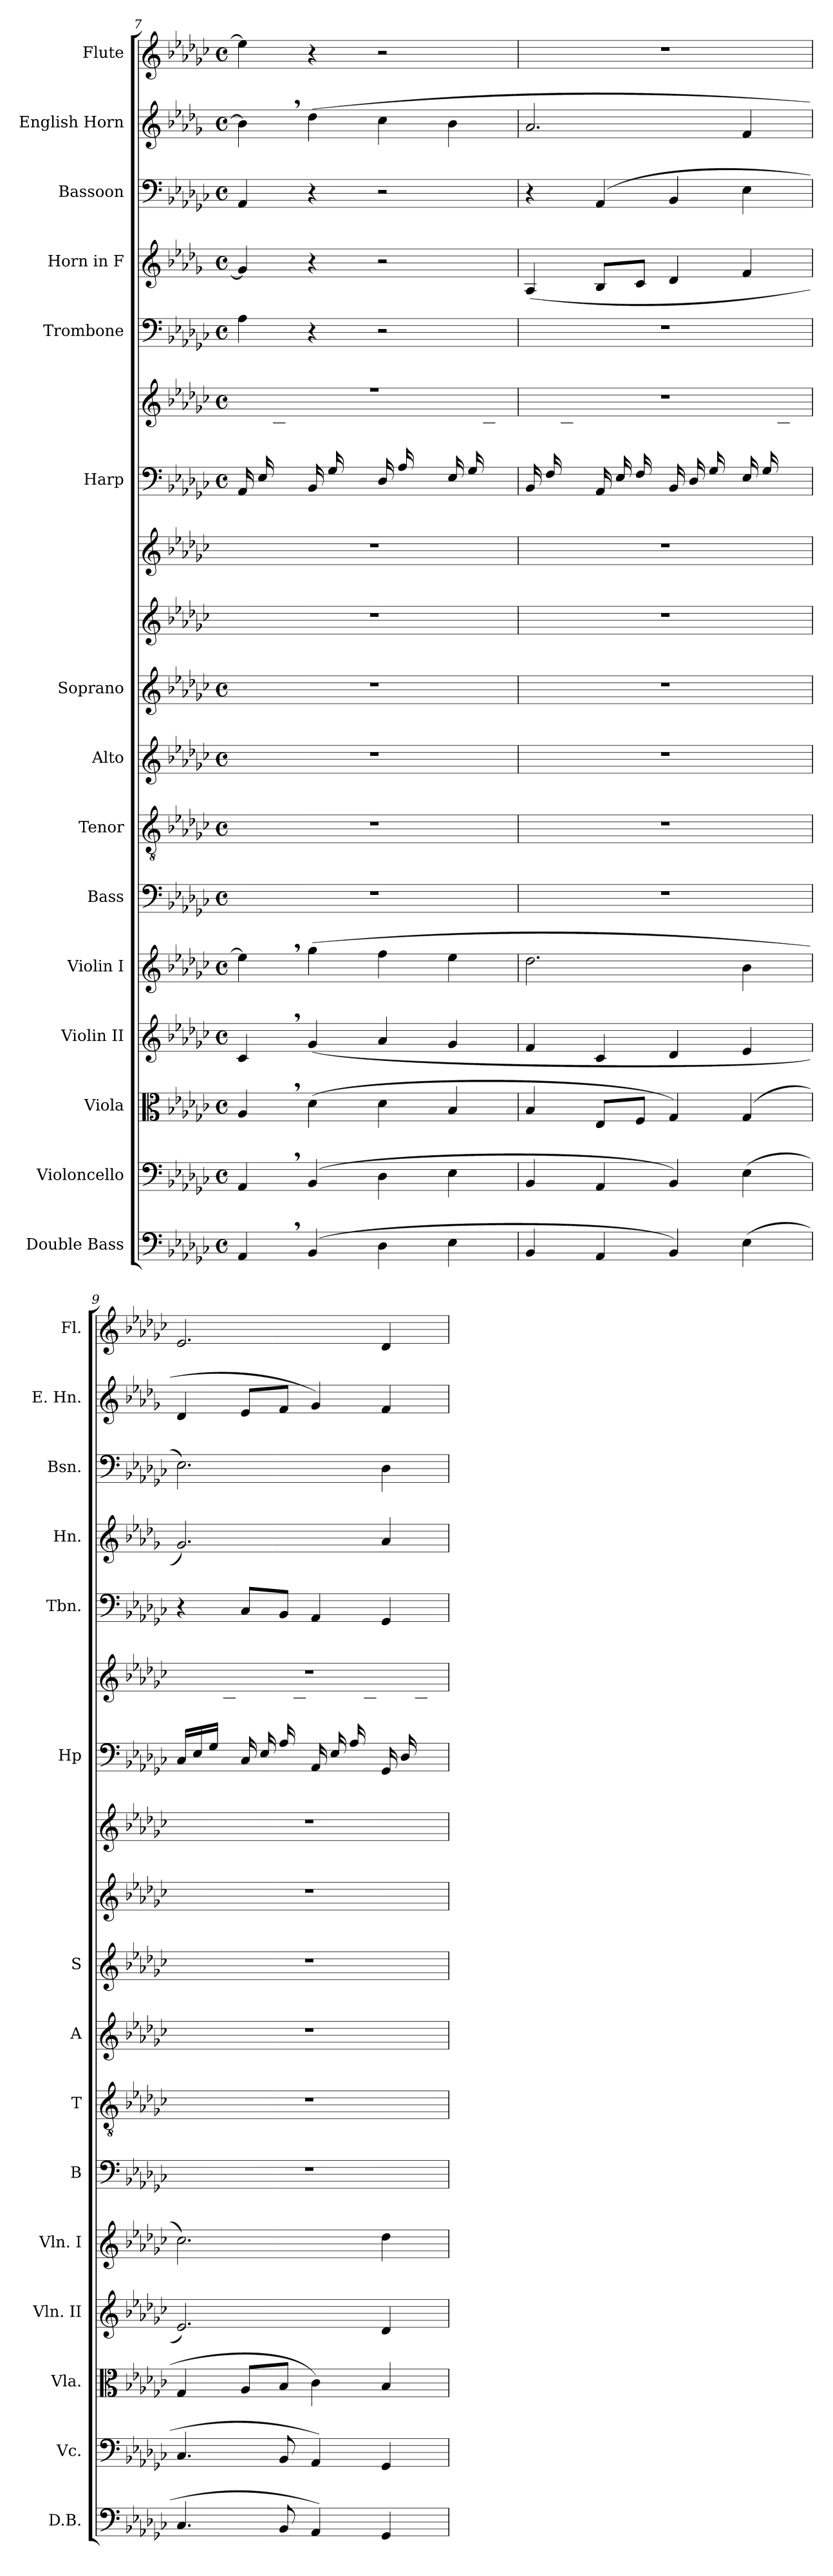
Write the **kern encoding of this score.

**kern	**kern	**kern	**kern	**kern	**kern	**kern	**kern	**kern	**kern	**kern	**kern	**kern	**kern	**kern	**kern	**kern	**kern
*part16	*part15	*part14	*part13	*part12	*part11	*part10	*part9	*part8	*part7	*part7	*part6	*part6	*part5	*part4	*part3	*part2	*part1
*staff18	*staff17	*staff16	*staff15	*staff14	*staff13	*staff12	*staff11	*staff10	*staff9	*staff8	*staff7	*staff6	*staff5	*staff4	*staff3	*staff2	*staff1
*I"Double Bass	*I"Violoncello	*I"Viola	*I"Violin II	*I"Violin I	*I"Bass	*I"Tenor	*I"Alto	*I"Soprano	*	*	*I"Harp	*	*I"Trombone	*I"Horn in F	*I"Bassoon	*I"English Horn	*I"Flute
*I'D.B.	*I'Vc.	*I'Vla.	*I'Vln. II	*I'Vln. I	*I'B	*I'T	*I'A	*I'S	*	*	*I'Hp	*	*I'Tbn.	*I'Hn.	*I'Bsn.	*I'E. Hn.	*I'Fl.
*clefF4	*clefF4	*clefC3	*clefG2	*clefG2	*clefF4	*clefGv2	*clefG2	*clefG2	*clefG2	*clefG2	*clefF4	*clefG2	*clefF4	*clefG2	*clefF4	*clefG2	*clefG2
*ITrd7c12	*	*	*	*	*	*	*	*	*	*	*	*	*	*ITrd-3c-5	*	*ITrd-3c-5	*
*k[b-e-a-d-g-c-]	*k[b-e-a-d-g-c-]	*k[b-e-a-d-g-c-]	*k[b-e-a-d-g-c-]	*k[b-e-a-d-g-c-]	*k[b-e-a-d-g-c-]	*k[b-e-a-d-g-c-]	*k[b-e-a-d-g-c-]	*k[b-e-a-d-g-c-]	*k[b-e-a-d-g-c-]	*k[b-e-a-d-g-c-]	*k[b-e-a-d-g-c-]	*k[b-e-a-d-g-c-]	*k[b-e-a-d-g-c-]	*k[b-e-a-d-g-c-]	*k[b-e-a-d-g-c-]	*k[b-e-a-d-g-c-]	*k[b-e-a-d-g-c-]
*G-:	*G-:	*G-:	*G-:	*G-:	*G-:	*G-:	*G-:	*G-:	*G-:	*G-:	*G-:	*G-:	*G-:	*G-:	*G-:	*G-:	*G-:
*M4/4	*M4/4	*M4/4	*M4/4	*M4/4	*M4/4	*M4/4	*M4/4	*M4/4	*	*	*M4/4	*M4/4	*M4/4	*M4/4	*M4/4	*M4/4	*M4/4
*met(c)	*met(c)	*met(c)	*met(c)	*met(c)	*met(c)	*met(c)	*met(c)	*met(c)	*	*	*met(c)	*met(c)	*met(c)	*met(c)	*met(c)	*met(c)	*met(c)
=7	=7	=7	=7	=7	=7	=7	=7	=7	=7	=7	=7	=7	=7	=7	=7	=7	=7
*	*	*	*	*	*	*	*	*	*	*	*	*^	*	*	*	*	*
4AAA-,>/	4AA-,>/	4A-,>/	4c-,>/	4ee-,>\]	1r	1r	1r	1r	1r	1r	16AA-/LL	1r	8ryy	4A-\	4cc-/]	4AA-/	4ee-,>\]	4ee-\]
.	.	.	.	.	.	.	.	.	.	.	16E-/	.	.	.	.	.	.	.
.	.	.	.	.	.	.	.	.	.	.	8ryy	.	16c-\	.	.	.	.	.
.	.	.	.	.	.	.	.	.	.	.	.	.	16a-\JJ	.	.	.	.	.
(4BBB-/	(4BB-/	(>4d-\	(<4g-/	(>4gg-\	.	.	.	.	.	.	16BB-/LL	.	8ryy	4r	4r	4r	(>4gg-\	4r
.	.	.	.	.	.	.	.	.	.	.	16G-/	.	.	.	.	.	.	.
.	.	.	.	.	.	.	.	.	.	.	8ryy	.	16d-\	.	.	.	.	.
.	.	.	.	.	.	.	.	.	.	.	.	.	16g-\JJ	.	.	.	.	.
4DD-\	4D-\	4d-\	4a-/	4ff\	.	.	.	.	.	.	16D-/LL	.	8ryy	2r	2r	2r	4ff\	2r
.	.	.	.	.	.	.	.	.	.	.	16A-/	.	.	.	.	.	.	.
.	.	.	.	.	.	.	.	.	.	.	8ryy	.	16d-\	.	.	.	.	.
.	.	.	.	.	.	.	.	.	.	.	.	.	16f\JJ	.	.	.	.	.
4EE-\	4E-\	4B-/	4g-/	4ee-\	.	.	.	.	.	.	16E-/LL	.	8ryy	.	.	.	4ee-\	.
.	.	.	.	.	.	.	.	.	.	.	16G-/	.	.	.	.	.	.	.
.	.	.	.	.	.	.	.	.	.	.	8ryy	.	16B-\	.	.	.	.	.
.	.	.	.	.	.	.	.	.	.	.	.	.	16e-\JJ	.	.	.	.	.
=8	=8	=8	=8	=8	=8	=8	=8	=8	=8	=8	=8	=8	=8	=8	=8	=8	=8	=8
4BBB-/	4BB-/	4B-/	4f/	2.dd-\	1r	1r	1r	1r	1r	1r	16BB-/LL	1r	8ryy	1r	(<4d-/	4r	2.dd-/	1r
.	.	.	.	.	.	.	.	.	.	.	16F/	.	.	.	.	.	.	.
.	.	.	.	.	.	.	.	.	.	.	8ryy	.	16B-\	.	.	.	.	.
.	.	.	.	.	.	.	.	.	.	.	.	.	16d-\JJ	.	.	.	.	.
4AAA-/	4AA-/	8E-/L	4c-/	.	.	.	.	.	.	.	16AA-/LL	.	8.ryy	.	8e-/L	(4AA-/	.	.
.	.	.	.	.	.	.	.	.	.	.	16E-/	.	.	.	.	.	.	.
.	.	8F/J	.	.	.	.	.	.	.	.	16F/JJ	.	.	.	8f/J	.	.	.
.	.	.	.	.	.	.	.	.	.	.	16ryy	.	16d-\	.	.	.	.	.
4BBB-/)	4BB-/)	4G-/)	4d-/	.	.	.	.	.	.	.	16BB-/LL	.	8.ryy	.	4g-/	4BB-/	.	.
.	.	.	.	.	.	.	.	.	.	.	16D-/	.	.	.	.	.	.	.
.	.	.	.	.	.	.	.	.	.	.	16G-/JJ	.	.	.	.	.	.	.
.	.	.	.	.	.	.	.	.	.	.	16ryy	.	16d-\	.	.	.	.	.
(>4EE-\	(>4E-\	(4G-/	4e-/	4b-\	.	.	.	.	.	.	16E-/LL	.	8ryy	.	4b-/	4E-\	4b-/	.
.	.	.	.	.	.	.	.	.	.	.	16G-/	.	.	.	.	.	.	.
.	.	.	.	.	.	.	.	.	.	.	8ryy	.	16B-\	.	.	.	.	.
.	.	.	.	.	.	.	.	.	.	.	.	.	16e-\JJ	.	.	.	.	.
!!LO:PB:g=z
=9	=9	=9	=9	=9	=9	=9	=9	=9	=9	=9	=9	=9	=9	=9	=9	=9	=9	=9
4.CC-/	4.C-/	4G-/	2.e-/)	2.cc-\)	1r	1r	1r	1r	1r	1r	16C-/LL	1r	8.ryy	4r	2.cc-/)	2.E-\)	4g-/	2.e-/
.	.	.	.	.	.	.	.	.	.	.	16E-/	.	.	.	.	.	.	.
.	.	.	.	.	.	.	.	.	.	.	16G-/JJ	.	.	.	.	.	.	.
.	.	.	.	.	.	.	.	.	.	.	16ryy	.	16c-\	.	.	.	.	.
.	.	8A-/L	.	.	.	.	.	.	.	.	16C-/LL	.	8.ryy	8C-/L	.	.	8a-/L	.
.	.	.	.	.	.	.	.	.	.	.	16E-/	.	.	.	.	.	.	.
8BBB-/	8BB-/	8B-/J	.	.	.	.	.	.	.	.	16A-/	.	.	8BB-/J	.	.	8b-/J	.
.	.	.	.	.	.	.	.	.	.	.	16ryy	.	16c-\JJ	.	.	.	.	.
4AAA-/)	4AA-/)	4c-\)	.	.	.	.	.	.	.	.	16AA-/LL	.	8.ryy	4AA-/	.	.	4cc-/)	.
.	.	.	.	.	.	.	.	.	.	.	16E-/	.	.	.	.	.	.	.
.	.	.	.	.	.	.	.	.	.	.	16A-/JJ	.	.	.	.	.	.	.
.	.	.	.	.	.	.	.	.	.	.	16ryy	.	16c-\	.	.	.	.	.
4GGG-/	4GG-/	4B-/	4d-/	4dd-\	.	.	.	.	.	.	16GG-/LL	.	8ryy	4GG-/	4dd-/	4D-\	4b-/	4d-/
.	.	.	.	.	.	.	.	.	.	.	16D-/	.	.	.	.	.	.	.
.	.	.	.	.	.	.	.	.	.	.	8ryy	.	16B-\	.	.	.	.	.
.	.	.	.	.	.	.	.	.	.	.	.	.	16d-\JJ	.	.	.	.	.
*	*	*	*	*	*	*	*	*	*	*	*	*v	*v	*	*	*	*	*
=	=	=	=	=	=	=	=	=	=	=	=	=	=	=	=	=	=
*-	*-	*-	*-	*-	*-	*-	*-	*-	*-	*-	*-	*-	*-	*-	*-	*-	*-
